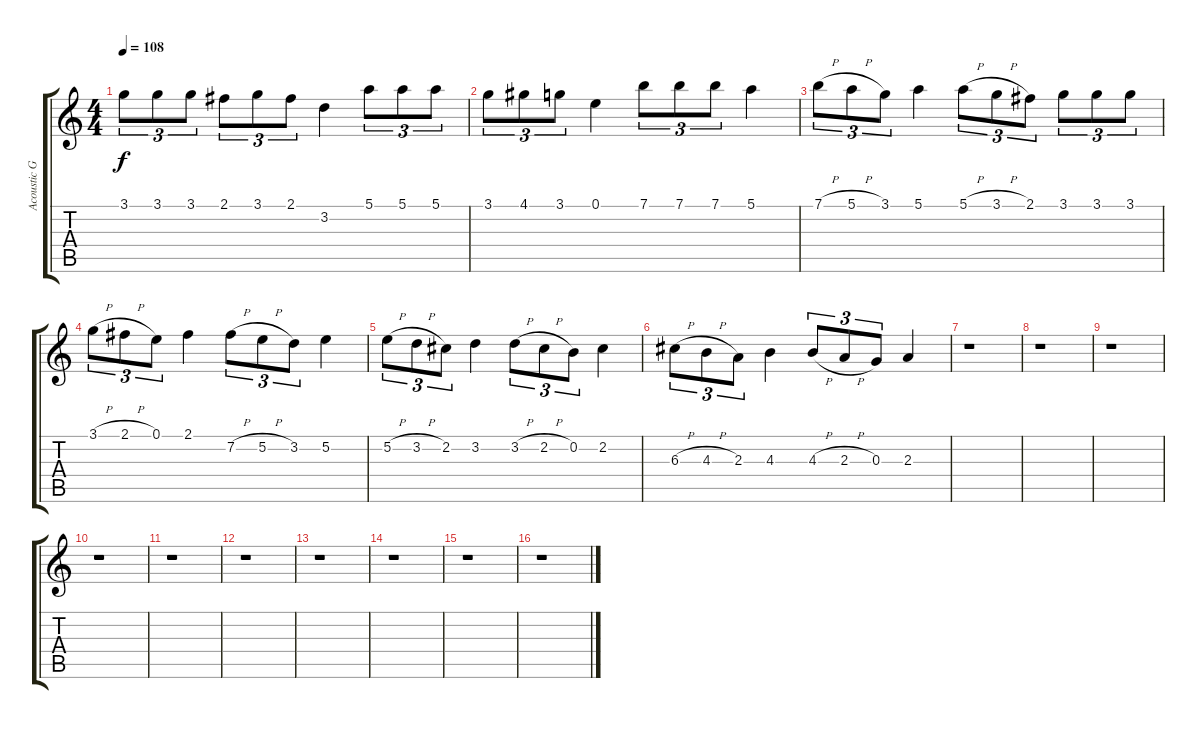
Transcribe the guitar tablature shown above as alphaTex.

\track ("Acoustic Guitar 1" "Acoustic G") {instrument acousticguitarsteel}
\staff {score tabs}
\tuning (E4 B3 G3 D3 A2 E2) {hide}
\ts (4 4)
\tempo 108
\clef g2
\ks c
3.1.8{tu (3 2) dy f} 3.1.8{tu (3 2)} 3.1.8{tu (3 2)} 2.1.8{tu (3 2)} 3.1.8{tu (3 2)} 2.1.8{tu (3 2)} 3.2.4 5.1.8{tu (3 2)} 5.1.8{tu (3 2)} 5.1.8{tu (3 2)} |
3.1.8{tu (3 2)} 4.1.8{tu (3 2)} 3.1.8{tu (3 2)} 0.1.4 7.1.8{tu (3 2)} 7.1.8{tu (3 2)} 7.1.8{tu (3 2)} 5.1.4 |
7.1{h}.8{tu (3 2)} 5.1{h}.8{tu (3 2)} 3.1.8{tu (3 2)} 5.1.4 5.1{h}.8{tu (3 2)} 3.1{h}.8{tu (3 2)} 2.1.8{tu (3 2)} 3.1.8{tu (3 2)} 3.1.8{tu (3 2)} 3.1.8{tu (3 2)} |
3.1{h}.8{tu (3 2)} 2.1{h}.8{tu (3 2)} 0.1.8{tu (3 2)} 2.1.4 7.2{h}.8{tu (3 2)} 5.2{h}.8{tu (3 2)} 3.2.8{tu (3 2)} 5.2.4 |
5.2{h}.8{tu (3 2)} 3.2{h}.8{tu (3 2)} 2.2.8{tu (3 2)} 3.2.4 3.2{h}.8{tu (3 2)} 2.2{h}.8{tu (3 2)} 0.2.8{tu (3 2)} 2.2.4 |
6.3{h}.8{tu (3 2)} 4.3{h}.8{tu (3 2)} 2.3.8{tu (3 2)} 4.3.4 4.3{h}.8{tu (3 2)} 2.3{h}.8{tu (3 2)} 0.3.8{tu (3 2)} 2.3.4 |
r.1 |
r.1 |
r.1 |
r.1 |
r.1 |
r.1 |
r.1 |
r.1 |
r.1 |
r.1
